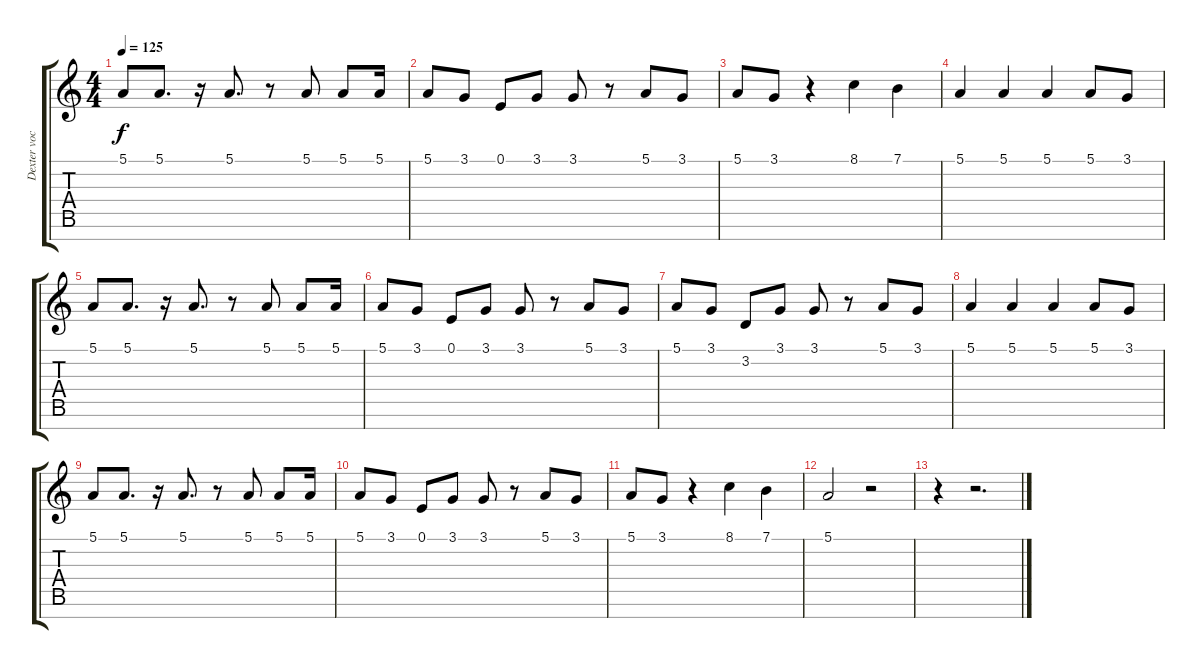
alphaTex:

\track ("Dexter vocal" "Dexter voc") {instrument oboe}
\staff {score tabs}
\tuning (E4 B3 G3 D3 A2 E2 B1) {hide}
\ts (4 4)
\tempo 125
\clef g2
\ks c
5.1.8{dy f} 5.1.8{d} r.16 5.1.8{d} r.8 5.1.8 5.1.8 5.1.16 |
5.1.8 3.1.8 0.1.8 3.1.8 3.1.8 r.8 5.1.8 3.1.8 |
5.1.8 3.1.8 r.4 8.1.4 7.1.4 |
5.1.4 5.1.4 5.1.4 5.1.8 3.1.8 |
5.1.8 5.1.8{d} r.16 5.1.8{d} r.8 5.1.8 5.1.8 5.1.16 |
5.1.8 3.1.8 0.1.8 3.1.8 3.1.8 r.8 5.1.8 3.1.8 |
5.1.8 3.1.8 3.2.8 3.1.8 3.1.8 r.8 5.1.8 3.1.8 |
5.1.4 5.1.4 5.1.4 5.1.8 3.1.8 |
5.1.8 5.1.8{d} r.16 5.1.8{d} r.8 5.1.8 5.1.8 5.1.16 |
5.1.8 3.1.8 0.1.8 3.1.8 3.1.8 r.8 5.1.8 3.1.8 |
5.1.8 3.1.8 r.4 8.1.4 7.1.4 |
5.1.2 r.2 |
r.4 r.2{d}
